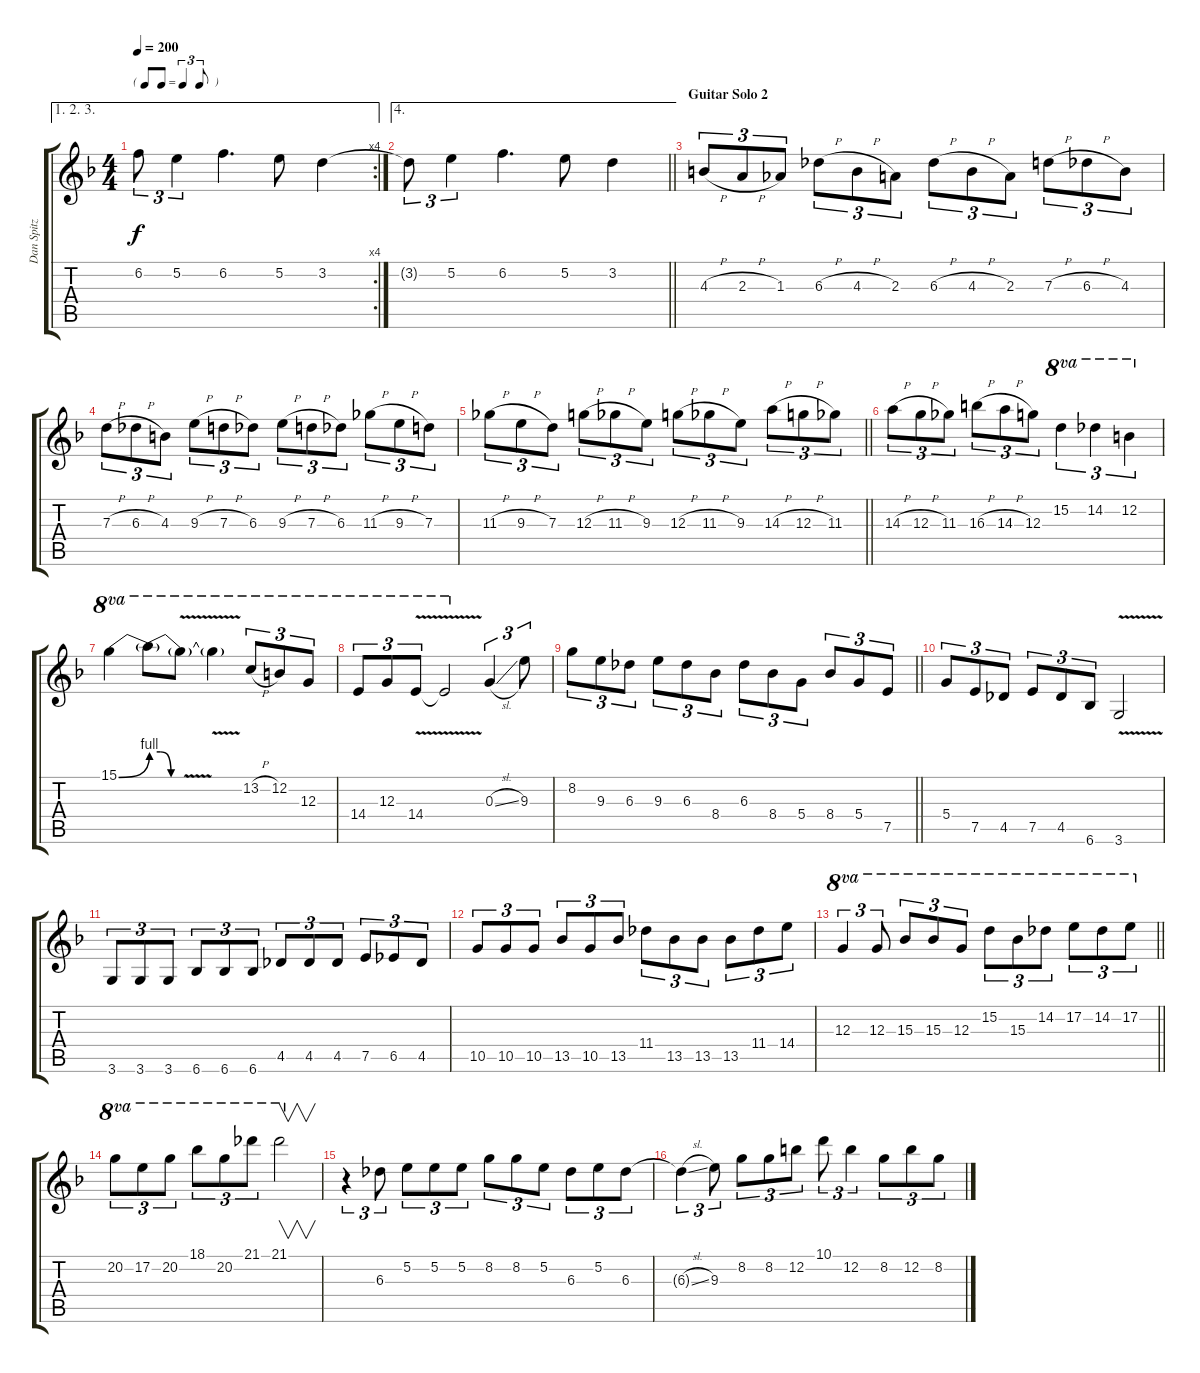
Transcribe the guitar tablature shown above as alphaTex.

\track ("Dan Spitz" "Dan Spitz") {instrument distortionguitar}
\staff {score tabs}
\tuning (E4 B3 G3 D3 A2 E2) {hide}
\ae (1 2 3)
\rc 4
\ts (4 4)
\tf triplet8th
\tempo 200
\clef g2
\ks f
6.2{t}.8{tu (3 2) dy f} 5.2.4{tu (3 2)} 6.2.4{d} 5.2.8 3.2.4 |
\ae 4
\barLineRight lightlight
3.2{t}.8{tu (3 2)} 5.2.4{tu (3 2)} 6.2.4{d} 5.2.8 3.2.4 |
\section ("" "Guitar Solo 2")
4.3{h}.8{tu (3 2)} 2.3{h}.8{tu (3 2)} 1.3.8{tu (3 2)} 6.3{h}.8{tu (3 2)} 4.3{h}.8{tu (3 2)} 2.3.8{tu (3 2)} 6.3{h}.8{tu (3 2)} 4.3{h}.8{tu (3 2)} 2.3.8{tu (3 2)} 7.3{h}.8{tu (3 2)} 6.3{h}.8{tu (3 2)} 4.3.8{tu (3 2)} |
7.3{h}.8{tu (3 2)} 6.3{h}.8{tu (3 2)} 4.3.8{tu (3 2)} 9.3{h}.8{tu (3 2)} 7.3{h}.8{tu (3 2)} 6.3.8{tu (3 2)} 9.3{h}.8{tu (3 2)} 7.3{h}.8{tu (3 2)} 6.3.8{tu (3 2)} 11.3{h}.8{tu (3 2)} 9.3{h}.8{tu (3 2)} 7.3.8{tu (3 2)} |
\barLineRight lightlight
11.3{h}.8{tu (3 2)} 9.3{h}.8{tu (3 2)} 7.3.8{tu (3 2)} 12.3{h}.8{tu (3 2)} 11.3{h}.8{tu (3 2)} 9.3.8{tu (3 2)} 12.3{h}.8{tu (3 2)} 11.3{h}.8{tu (3 2)} 9.3.8{tu (3 2)} 14.3{h}.8{tu (3 2)} 12.3{h}.8{tu (3 2)} 11.3.8{tu (3 2)} |
14.3{h}.8{tu (3 2)} 12.3{h}.8{tu (3 2)} 11.3.8{tu (3 2)} 16.3{h}.8{tu (3 2)} 14.3{h}.8{tu (3 2)} 12.3.8{tu (3 2)} 15.2.4{tu (3 2) ot 8va} 14.2.4{tu (3 2) ot 8va} 12.2.4{tu (3 2) ot 8va} |
15.1{be (bend 0 0 60 4)}.4{ot 8va} 15.1{be (custom 0 4 20 4 40 0 60 0) t}.8{ot 8va} 15.1{v t}.8{ot 8va} 15.1{v t}.4{ot 8va} 13.2{h}.8{tu (3 2) ot 8va} 12.2.8{tu (3 2) ot 8va} 12.3.8{tu (3 2) ot 8va} |
14.4.8{tu (3 2) ot 8va} 12.3.8{tu (3 2) ot 8va} 14.4{v}.8{tu (3 2) ot 8va} 14.4{v t}.2{ot 8va} 0.3{sl}.4{tu (3 2)} 9.3.8{tu (3 2)} |
\barLineRight lightlight
8.2.8{tu (3 2)} 9.3.8{tu (3 2)} 6.3.8{tu (3 2)} 9.3.8{tu (3 2)} 6.3.8{tu (3 2)} 8.4.8{tu (3 2)} 6.3.8{tu (3 2)} 8.4.8{tu (3 2)} 5.4.8{tu (3 2)} 8.4.8{tu (3 2)} 5.4.8{tu (3 2)} 7.5.8{tu (3 2)} |
5.4.8{tu (3 2)} 7.5.8{tu (3 2)} 4.5.8{tu (3 2)} 7.5.8{tu (3 2)} 4.5.8{tu (3 2)} 6.6.8{tu (3 2)} 3.6{v}.2 |
3.6.8{tu (3 2)} 3.6.8{tu (3 2)} 3.6.8{tu (3 2)} 6.6.8{tu (3 2)} 6.6.8{tu (3 2)} 6.6.8{tu (3 2)} 4.5.8{tu (3 2)} 4.5.8{tu (3 2)} 4.5.8{tu (3 2)} 7.5.8{tu (3 2)} 6.5.8{tu (3 2)} 4.5.8{tu (3 2)} |
10.5.8{tu (3 2)} 10.5.8{tu (3 2)} 10.5.8{tu (3 2)} 13.5.8{tu (3 2)} 10.5.8{tu (3 2)} 13.5.8{tu (3 2)} 11.4.8{tu (3 2)} 13.5.8{tu (3 2)} 13.5.8{tu (3 2)} 13.5.8{tu (3 2)} 11.4.8{tu (3 2)} 14.4.8{tu (3 2)} |
\barLineRight lightlight
12.3.4{tu (3 2) ot 8va} 12.3.8{tu (3 2) ot 8va} 15.3.8{tu (3 2) ot 8va} 15.3.8{tu (3 2) ot 8va} 12.3.8{tu (3 2) ot 8va} 15.2.8{tu (3 2) ot 8va} 15.3.8{tu (3 2) ot 8va} 14.2.8{tu (3 2) ot 8va} 17.2.8{tu (3 2) ot 8va} 14.2.8{tu (3 2) ot 8va} 17.2.8{tu (3 2) ot 8va} |
20.2.8{tu (3 2) ot 8va} 17.2.8{tu (3 2) ot 8va} 20.2.8{tu (3 2) ot 8va} 18.1.8{tu (3 2) ot 8va} 20.2.8{tu (3 2) ot 8va} 21.1.8{tu (3 2) ot 8va} 21.1.2{v ot 8va} |
r.4{tu (3 2)} 6.3.8{tu (3 2)} 5.2.8{tu (3 2)} 5.2.8{tu (3 2)} 5.2.8{tu (3 2)} 8.2.8{tu (3 2)} 8.2.8{tu (3 2)} 5.2.8{tu (3 2)} 6.3.8{tu (3 2)} 5.2.8{tu (3 2)} 6.3.8{tu (3 2)} |
6.3{sl t}.4{tu (3 2)} 9.3.8{tu (3 2)} 8.2.8{tu (3 2)} 8.2.8{tu (3 2)} 12.2.8{tu (3 2)} 10.1.8{tu (3 2)} 12.2.4{tu (3 2)} 8.2.8{tu (3 2)} 12.2.8{tu (3 2)} 8.2.8{tu (3 2)}
